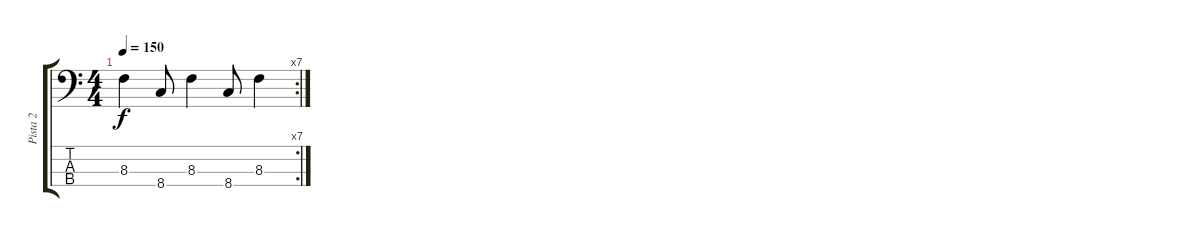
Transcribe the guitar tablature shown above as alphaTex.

\track ("Pista 2" "Pista 2") {instrument electricbasspick}
\staff {score tabs}
\tuning (G2 D2 A1 E1) {hide}
\rc 7
\ts (4 4)
\tempo 150
\clef f4
\ks c
8.3.4{dy f} 8.4.8 8.3.4 8.4.8 8.3.4
